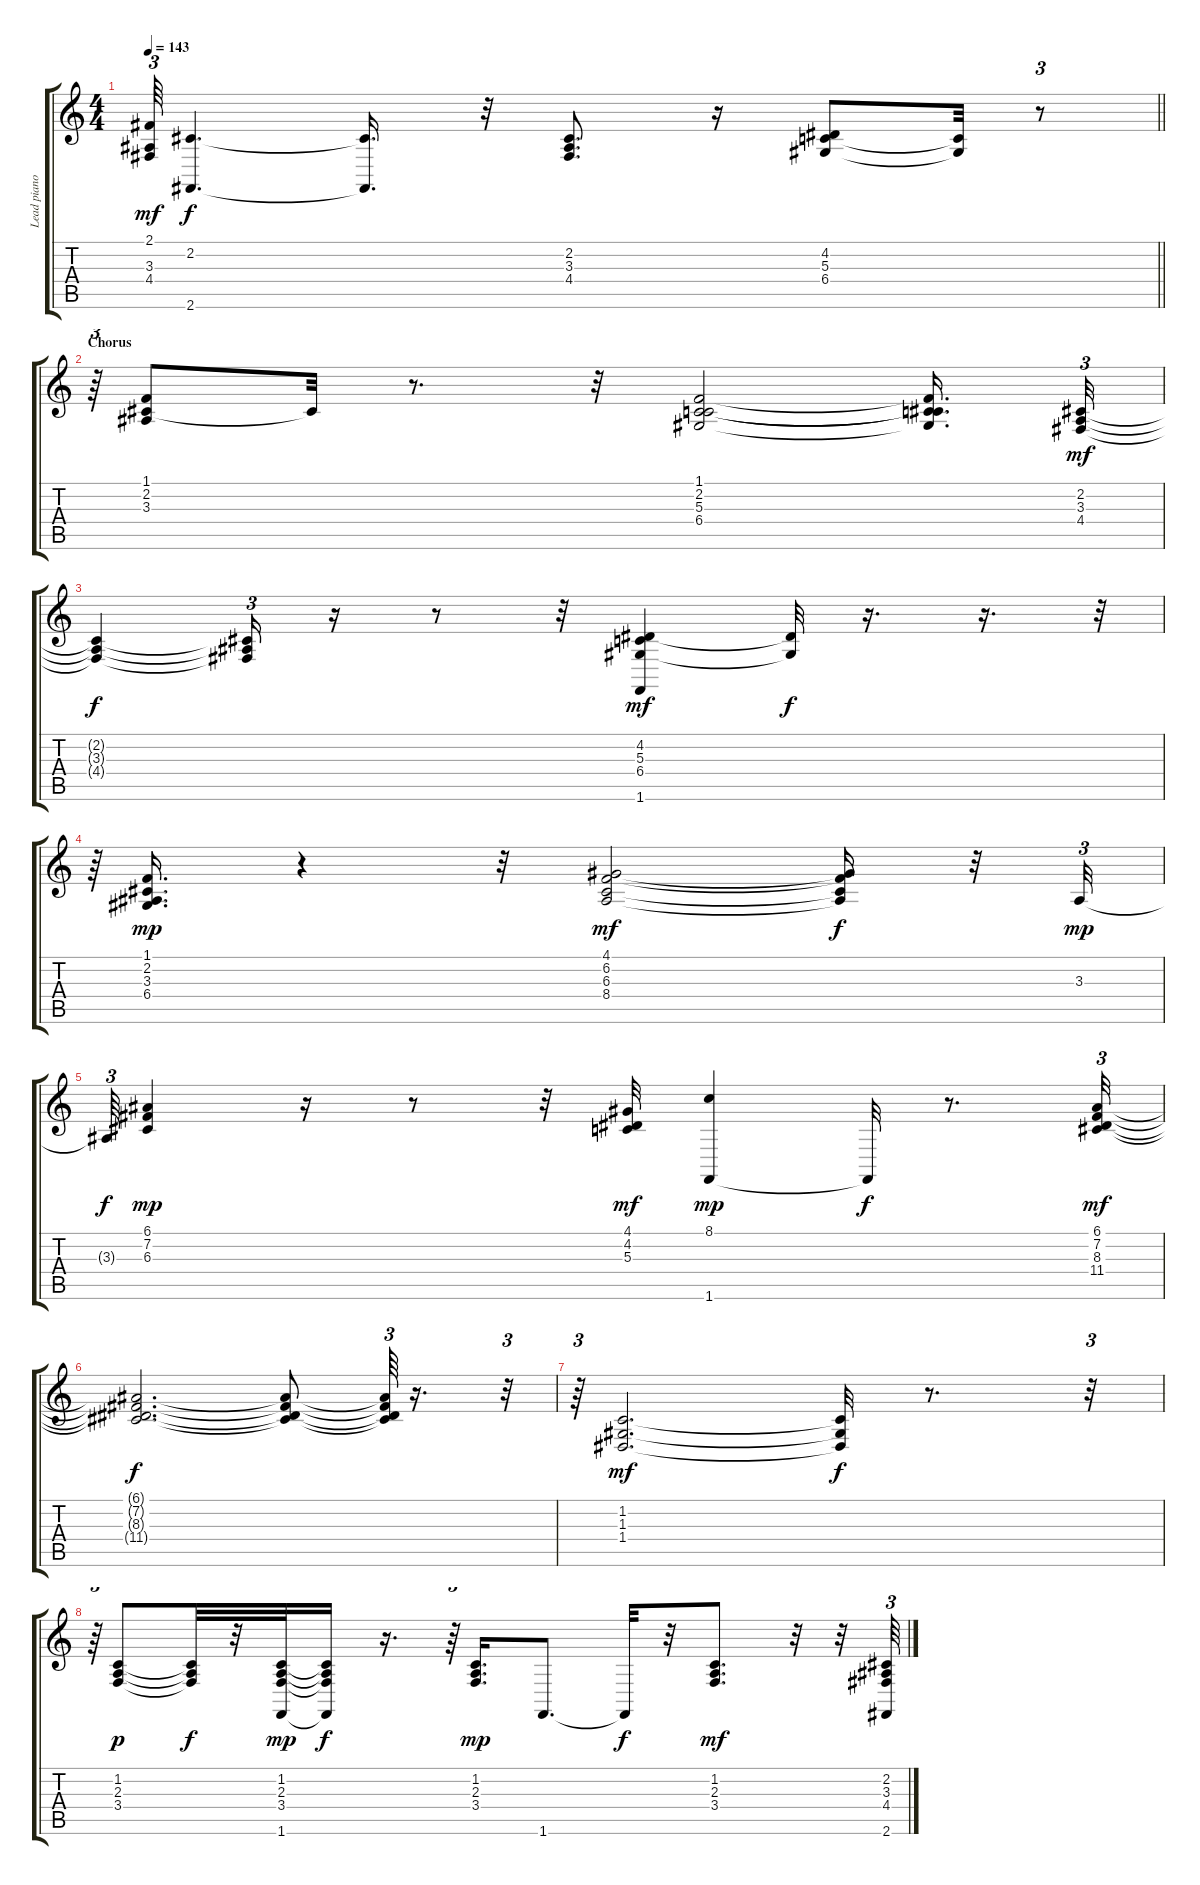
\track ("Lead piano" "Lead piano") {instrument brightacousticpiano}
\staff {score tabs}
\tuning (E4 B3 G3 D3 A2 E2) {hide}
\ts (4 4)
\tempo 143
\clef g2
\barLineRight lightlight
\ks c
(2.1 3.3 4.4).64{tu (3 2) dy mf} (2.2 2.6).4{d dy f} (2.2{t} 2.6{t}).16{d} r.32 (2.2 3.3 4.4).8{d} r.16 (4.2 5.3 6.4).8 (5.3{t} 6.4{t}).32 r.8{tu (3 2)} |
\section ("" "Chorus")
r.64{tu (3 2)} (1.1 2.2 3.3).8 2.2{t}.32 r.8{d} r.32 (1.1 2.2 5.3 6.4).2 (1.1{t} 2.2{t} 5.3{t} 6.4{t}).16{d} (2.2 3.3 4.4).32{tu (3 2) dy mf} |
(2.2{t} 3.3{t} 4.4{t}).4{dy f} (2.2{t} 3.3{t} 4.4{t}).16{tu (3 2)} r.16 r.8 r.32 (4.2 5.3 6.4 1.6).4{dy mf} (4.2{t} 6.4{t}).32{dy f} r.16{d} r.16{d} r.32{tu (3 2)} |
r.64{tu (3 2)} (1.1 2.2 3.3 6.4).16{d dy mp} r.4 r.32 (4.1 6.2 6.3 8.4).2{dy mf} (4.1{t} 6.2{t} 6.3{t} 8.4{t}).16{dy f} r.32 3.3.32{tu (3 2) dy mp} |
3.3{t}.64{tu (3 2) dy f} (6.1 7.2 6.3).4{dy mp} r.16 r.8 r.32 (4.1 4.2 5.3).32{dy mf} (8.1 1.6).4{dy mp} 1.6{t}.32{dy f} r.8{d} (6.1 7.2 8.3 11.4).32{tu (3 2) dy mf} |
(6.1{t} 7.2{t} 8.3{t} 11.4{t}).2{d dy f} (6.1{t} 7.2{t} 8.3{t} 11.4{t}).8 (6.1{t} 7.2{t} 8.3{t} 11.4{t}).64{tu (3 2)} r.16{d} r.32{tu (3 2)} |
r.64{tu (3 2)} (1.2 1.3 1.4).2{d dy mf} (1.2{t} 1.3{t} 1.4{t}).32{dy f} r.8{d} r.32{tu (3 2)} |
r.64{tu (3 2)} (1.2 2.3 3.4).8{dy p} (1.2{t} 2.3{t} 3.4{t}).32{dy f} r.32 (1.2 2.3 3.4 1.6).32{dy mp} (1.2{t} 2.3{t} 3.4{t} 1.6{t}).16{dy f} r.16{d} r.64{tu (3 2)} (1.2 2.3 3.4).16{d dy mp} 1.6.8{d} 1.6{t}.32{dy f} r.32 (1.2 2.3 3.4).8{d dy mf} r.32 r.32 (2.2 3.3 4.4 2.6).64{tu (3 2)}
